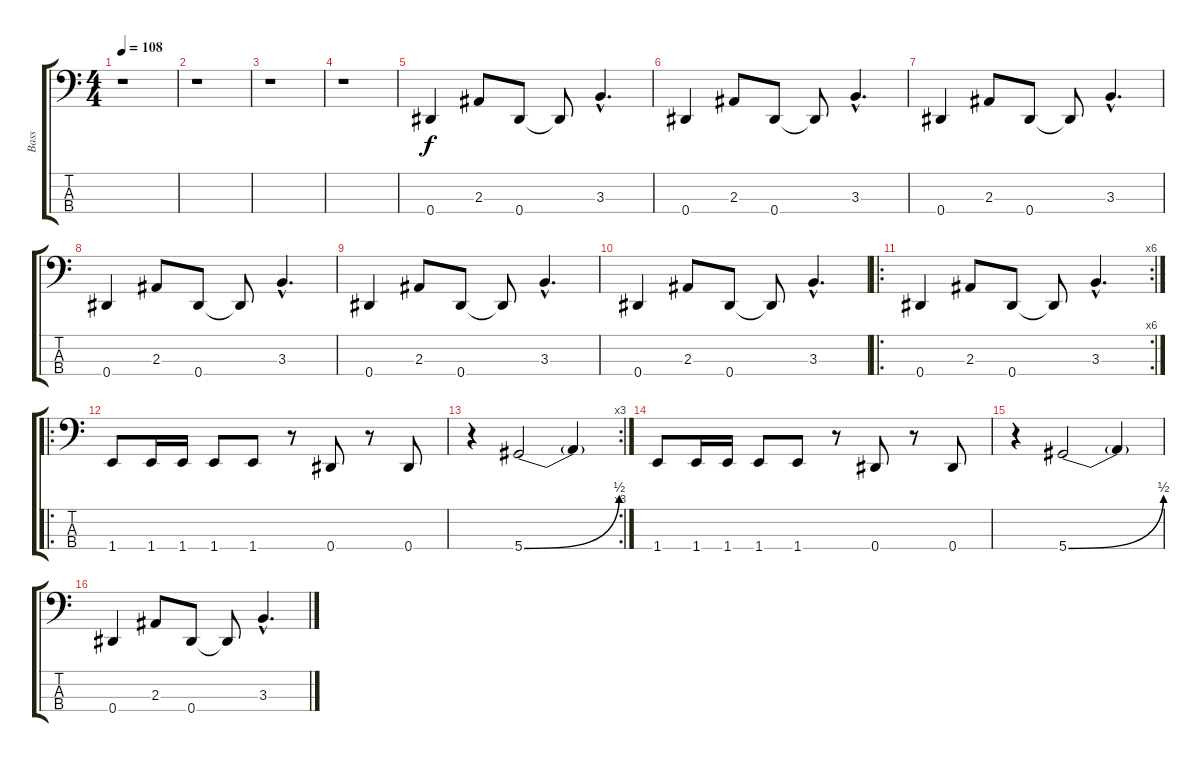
\track ("Bass" "Bass") {instrument electricbasspick}
\staff {score tabs}
\tuning (Gb2 Db2 Ab1 Eb1) {hide}
\ts (4 4)
\tempo 108
\clef f4
\ks c
r.1{dy f instrument electricbasspick} |
r.1 |
r.1 |
r.1 |
0.4.4 2.3.8 0.4.8 0.4{t}.8 3.3{hac}.4{d} |
0.4.4 2.3.8 0.4.8 0.4{t}.8 3.3{hac}.4{d} |
0.4.4 2.3.8 0.4.8 0.4{t}.8 3.3{hac}.4{d} |
0.4.4 2.3.8 0.4.8 0.4{t}.8 3.3{hac}.4{d} |
0.4.4 2.3.8 0.4.8 0.4{t}.8 3.3{hac}.4{d} |
0.4.4 2.3.8 0.4.8 0.4{t}.8 3.3{hac}.4{d} |
\ro
\rc 6
0.4.4 2.3.8 0.4.8 0.4{t}.8 3.3{hac}.4{d} |
\ro
1.4.8 1.4.16 1.4.16 1.4.8 1.4.8 r.8 0.4.8 r.8 0.4.8 |
\rc 3
r.4 5.4{be (bend 0 0 60 2)}.2 5.4{t}.4 |
1.4.8 1.4.16 1.4.16 1.4.8 1.4.8 r.8 0.4.8 r.8 0.4.8 |
r.4 5.4{be (bend 0 0 60 2)}.2 5.4{t}.4 |
0.4.4 2.3.8 0.4.8 0.4{t}.8 3.3{hac}.4{d}
